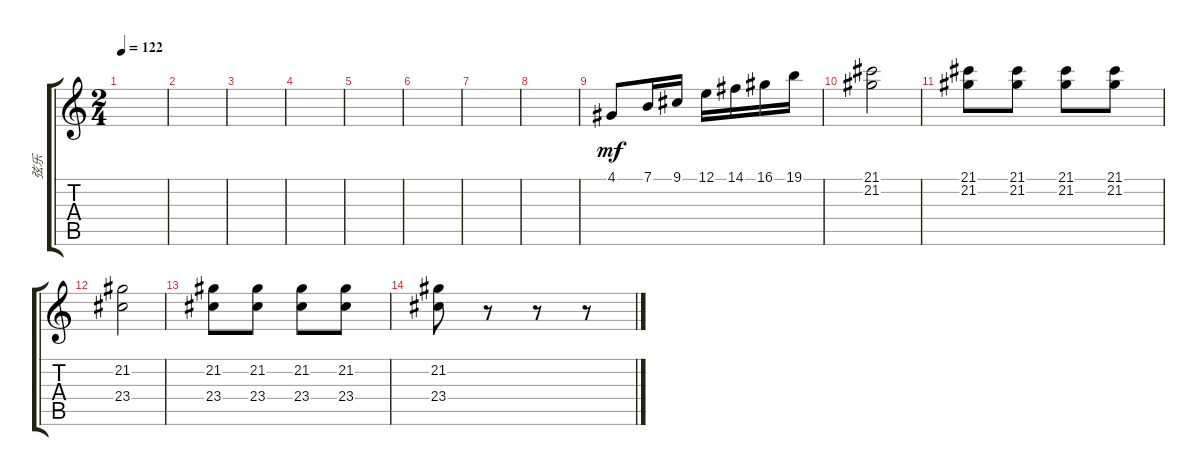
\track ("弦乐" "弦乐") {instrument stringensemble1}
\staff {score tabs}
\tuning (E4 B3 G3 D3 A2 E2) {hide}
\ts (2 4)
\tempo 122
\clef g2
\ks c
|
|
|
|
|
|
|
|
4.1.8{dy mf} 7.1.16 9.1.16 12.1.16 14.1.16 16.1.16 19.1.16 |
(21.1 21.2).2 |
(21.1 21.2).8 (21.1 21.2).8 (21.1 21.2).8 (21.1 21.2).8 |
(21.2 23.4).2 |
(21.2 23.4).8 (21.2 23.4).8 (21.2 23.4).8 (21.2 23.4).8 |
(21.2 23.4).8 r.8 r.8 r.8
